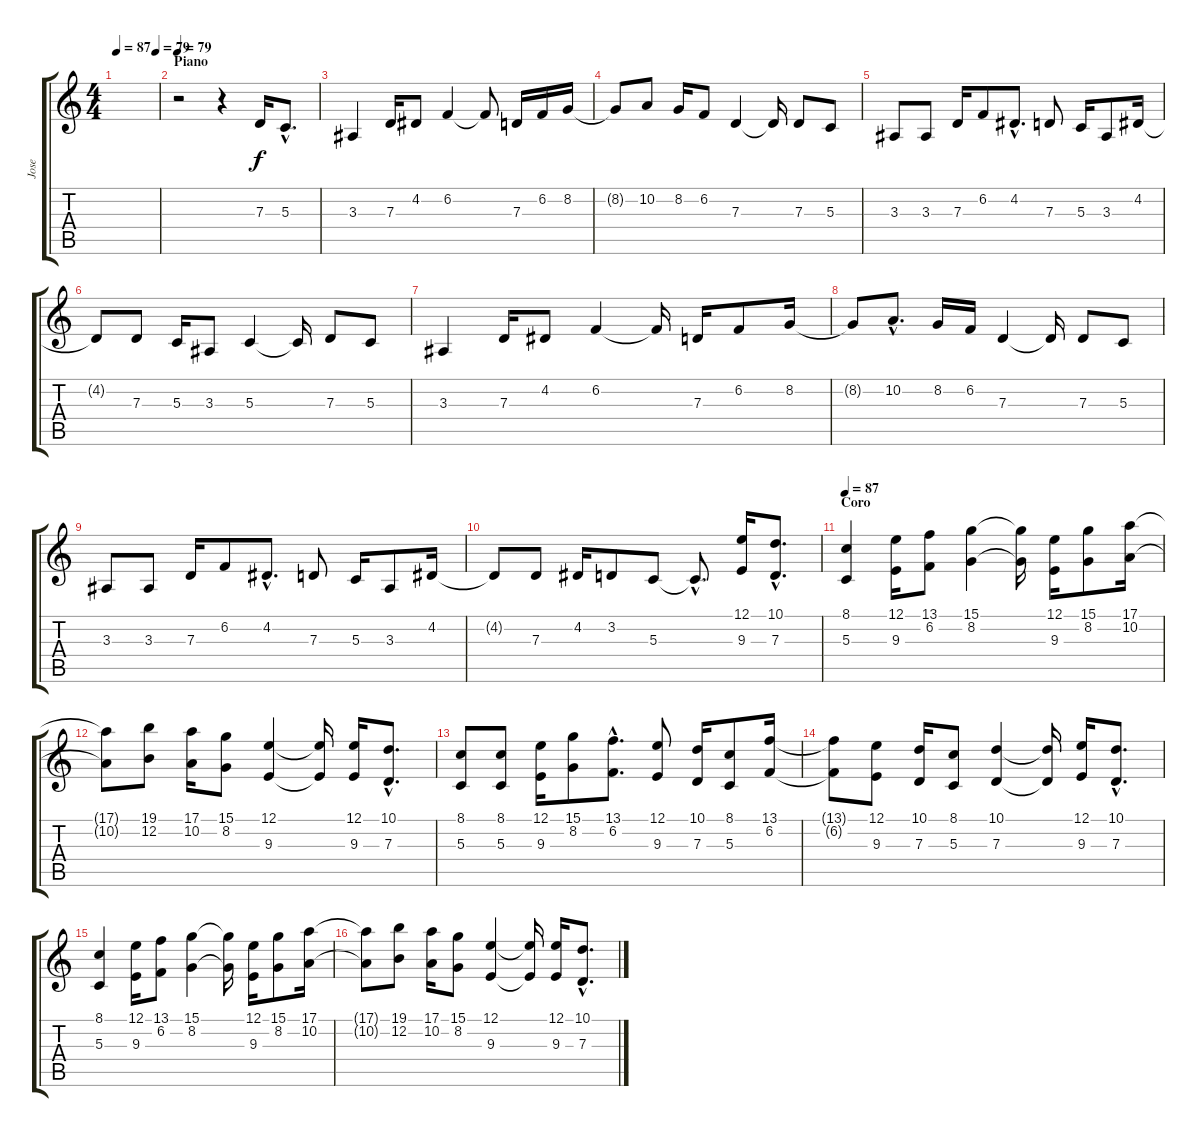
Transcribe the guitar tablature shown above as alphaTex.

\track ("Jose" "Jose") {instrument lead1square}
\staff {score tabs}
\tuning (E4 B3 G3 D3 A2 E2) {hide}
\ts (4 4)
\tempo 87
\tempo (79 0.9375)
\clef g2
\ks c
|
\section ("" "Piano")
\tempo 79
r.2 r.4 7.3.16 5.3{hac}.8{d} |
3.3.4 7.3.16 4.2.8 6.2.4 6.2{t}.8 7.3.16 6.2.16 8.2.16 |
8.2{t}.8 10.2.8 8.2.16 6.2.8 7.3.4 7.3{t}.16 7.3.8 5.3.8 |
3.3.8 3.3.8 7.3.16 6.2.8 4.2{hac}.8{d} 7.3.8 5.3.16 3.3.8 4.2.16 |
4.2{t}.8 7.3.8 5.3.16 3.3.8 5.3.4 5.3{t}.16 7.3.8 5.3.8 |
3.3.4 7.3.16 4.2.8 6.2.4 6.2{t}.16 7.3.16 6.2.8 8.2.16 |
8.2{t}.8 10.2{hac}.8{d} 8.2.16 6.2.16 7.3.4 7.3{t}.16 7.3.8 5.3.8 |
3.3.8 3.3.8 7.3.16 6.2.8 4.2{hac}.8{d} 7.3.8 5.3.16 3.3.8 4.2.16 |
4.2{t}.8 7.3.8 4.2.16 3.2.8 5.3.8 5.3{hac t}.8{d} (12.1 9.3).16 (10.1{hac} 7.3{hac}).8{d} |
\section ("" "Coro")
\tempo 87
(8.1 5.3).4 (12.1 9.3).16 (13.1 6.2).8 (15.1 8.2).4 (15.1{t} 8.2{t}).16 (12.1 9.3).16 (15.1 8.2).8 (17.1 10.2).16 |
(17.1{t} 10.2{t}).8 (19.1 12.2).8 (17.1 10.2).16 (15.1 8.2).8 (12.1 9.3).4 (12.1{t} 9.3{t}).16 (12.1 9.3).16 (10.1{hac} 7.3{hac}).8{d} |
(8.1 5.3).8 (8.1 5.3).8 (12.1 9.3).16 (15.1 8.2).8 (13.1{hac} 6.2{hac}).8{d} (12.1 9.3).8 (10.1 7.3).16 (8.1 5.3).8 (13.1 6.2).16 |
(13.1{t} 6.2{t}).8 (12.1 9.3).8 (10.1 7.3).16 (8.1 5.3).8 (10.1 7.3).4 (10.1{t} 7.3{t}).16 (12.1 9.3).16 (10.1{hac} 7.3{hac}).8{d} |
(8.1 5.3).4 (12.1 9.3).16 (13.1 6.2).8 (15.1 8.2).4 (15.1{t} 8.2{t}).16 (12.1 9.3).16 (15.1 8.2).8 (17.1 10.2).16 |
(17.1{t} 10.2{t}).8 (19.1 12.2).8 (17.1 10.2).16 (15.1 8.2).8 (12.1 9.3).4 (12.1{t} 9.3{t}).16 (12.1 9.3).16 (10.1{hac} 7.3{hac}).8{d}
